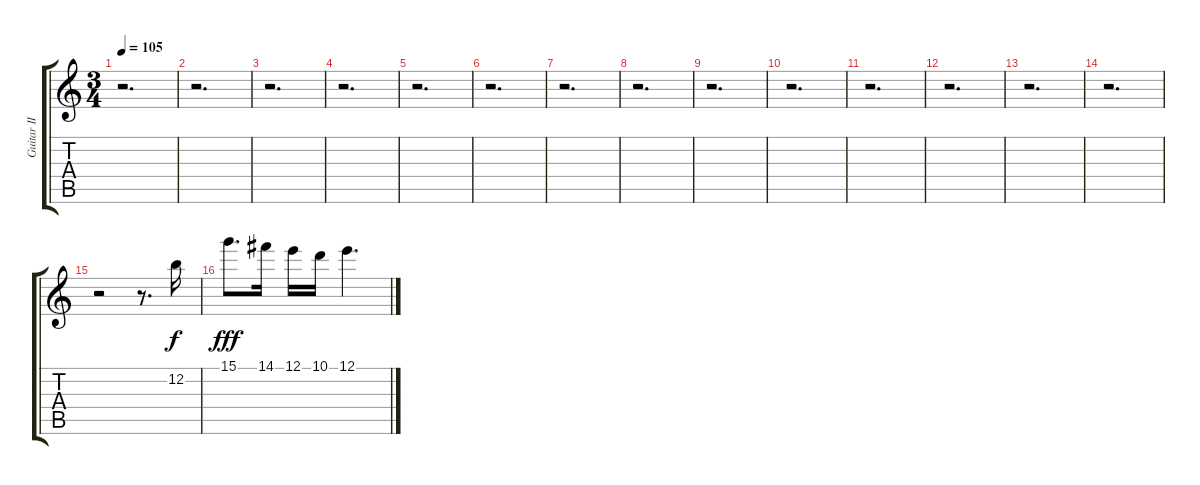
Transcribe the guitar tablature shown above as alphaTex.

\track ("Guitar II" "Guitar II") {instrument distortionguitar}
\staff {score tabs}
\tuning (E4 B3 G3 D3 A2 E2) {hide}
\ts (3 4)
\tempo 105
\clef g2
\ks c
r.2{d dy fff} |
r.2{d} |
r.2{d} |
r.2{d} |
r.2{d} |
r.2{d} |
r.2{d} |
r.2{d} |
r.2{d} |
r.2{d} |
r.2{d} |
r.2{d} |
r.2{d} |
r.2{d} |
r.2 r.8{d} 12.2.16{dy f} |
15.1.8{d dy fff} 14.1.16 12.1.16 10.1.16 12.1.4{d}
